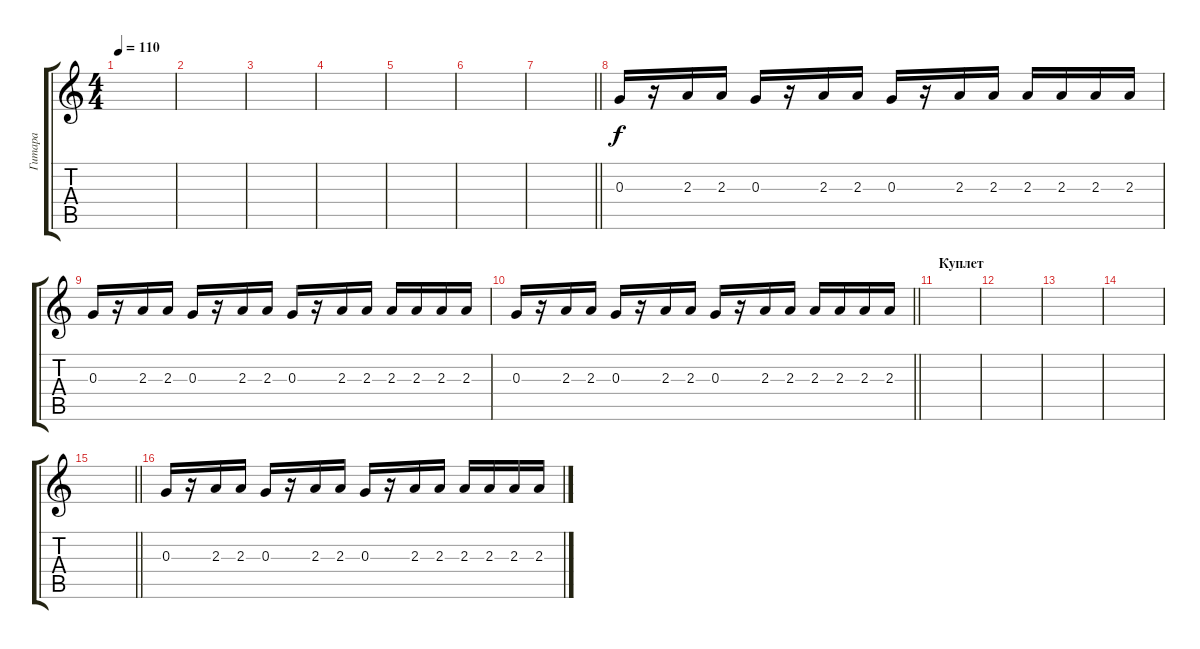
\track ("Гитара" "Гитара") {instrument electricguitarmuted}
\staff {score tabs}
\tuning (E4 B3 G3 D3 A2 E2) {hide}
\ts (4 4)
\tempo 110
\clef g2
\ks c
|
|
|
|
|
|
\barLineRight lightlight
|
\section ("" "")
0.3.16 r.16 2.3.16 2.3.16 0.3.16 r.16 2.3.16 2.3.16 0.3.16 r.16 2.3.16 2.3.16 2.3.16 2.3.16 2.3.16 2.3.16 |
0.3.16 r.16 2.3.16 2.3.16 0.3.16 r.16 2.3.16 2.3.16 0.3.16 r.16 2.3.16 2.3.16 2.3.16 2.3.16 2.3.16 2.3.16 |
\barLineRight lightlight
0.3.16 r.16 2.3.16 2.3.16 0.3.16 r.16 2.3.16 2.3.16 0.3.16 r.16 2.3.16 2.3.16 2.3.16 2.3.16 2.3.16 2.3.16 |
\section ("" "Куплет")
|
|
|
|
\barLineRight lightlight
|
\section ("" "")
0.3.16 r.16 2.3.16 2.3.16 0.3.16 r.16 2.3.16 2.3.16 0.3.16 r.16 2.3.16 2.3.16 2.3.16 2.3.16 2.3.16 2.3.16
